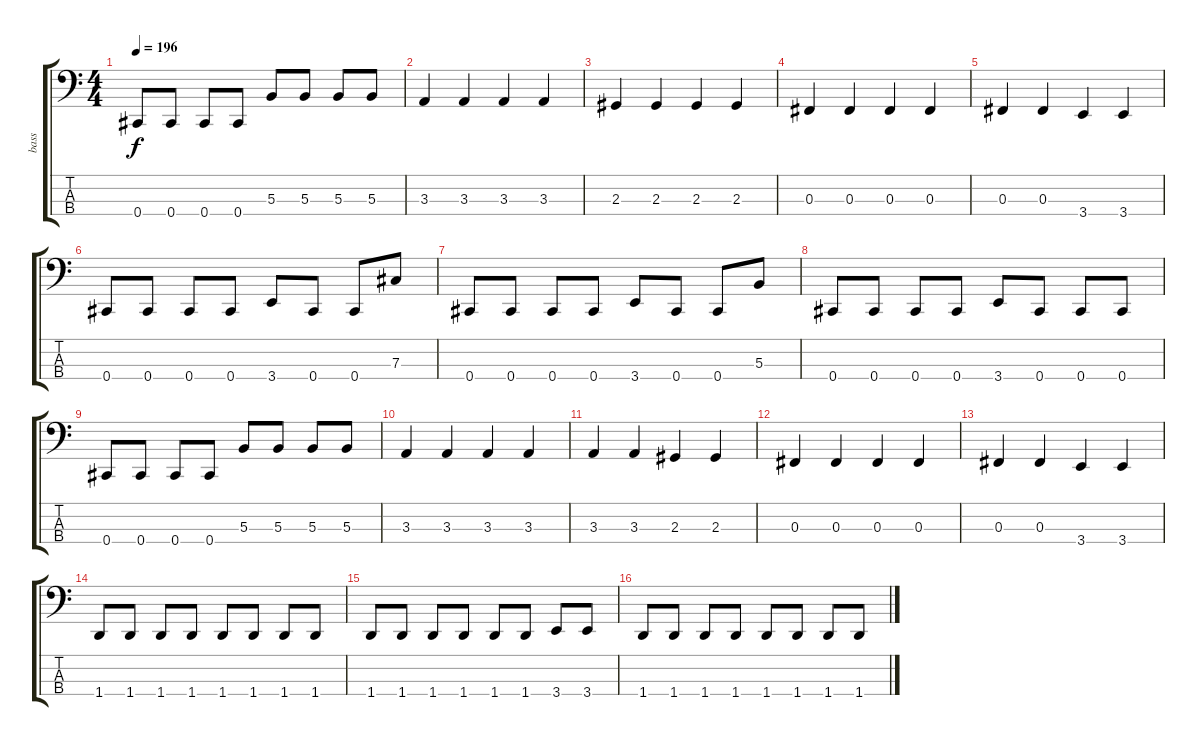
\track ("bass" "bass") {instrument electricbasspick}
\staff {score tabs}
\tuning (E2 B1 Gb1 Db1) {hide}
\ts (4 4)
\tempo 196
\clef f4
\ks c
0.4.8{dy f} 0.4.8 0.4.8 0.4.8 5.3.8 5.3.8 5.3.8 5.3.8 |
3.3.4 3.3.4 3.3.4 3.3.4 |
2.3.4 2.3.4 2.3.4 2.3.4 |
0.3.4 0.3.4 0.3.4 0.3.4 |
0.3.4 0.3.4 3.4.4 3.4.4 |
0.4.8 0.4.8 0.4.8 0.4.8 3.4.8 0.4.8 0.4.8 7.3.8 |
0.4.8 0.4.8 0.4.8 0.4.8 3.4.8 0.4.8 0.4.8 5.3.8 |
0.4.8 0.4.8 0.4.8 0.4.8 3.4.8 0.4.8 0.4.8 0.4.8 |
0.4.8 0.4.8 0.4.8 0.4.8 5.3.8 5.3.8 5.3.8 5.3.8 |
3.3.4 3.3.4 3.3.4 3.3.4 |
3.3.4 3.3.4 2.3.4 2.3.4 |
0.3.4 0.3.4 0.3.4 0.3.4 |
0.3.4 0.3.4 3.4.4 3.4.4 |
1.4.8 1.4.8 1.4.8 1.4.8 1.4.8 1.4.8 1.4.8 1.4.8 |
1.4.8 1.4.8 1.4.8 1.4.8 1.4.8 1.4.8 3.4.8 3.4.8 |
1.4.8 1.4.8 1.4.8 1.4.8 1.4.8 1.4.8 1.4.8 1.4.8
